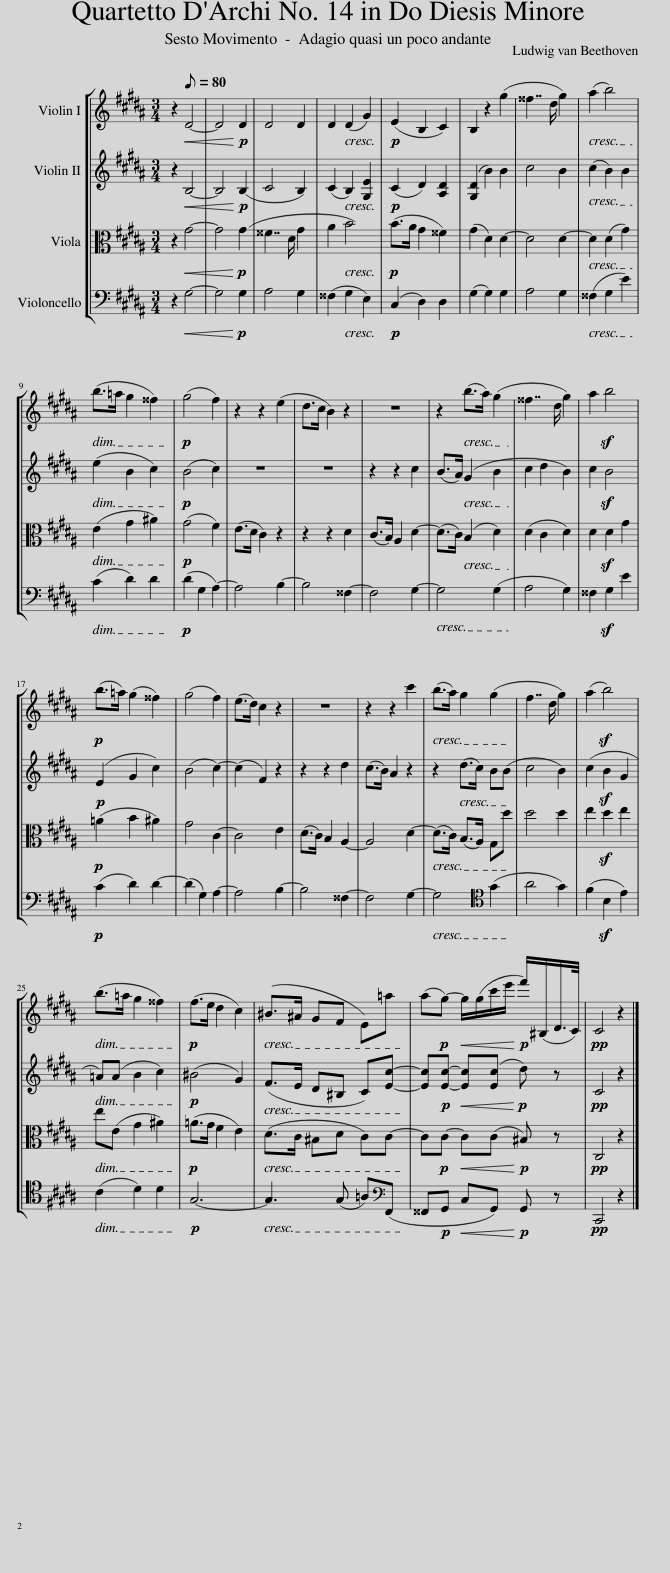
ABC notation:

X:1
%%score [ 1 2 3 4 ]
L:1/8
M:3/4
I:linebreak $
K:B
V:1 treble
V:2 treble
V:3 alto
V:4 bass
V:1
 z2[Q:1/8=80]!<(! D4- | D4!<)!!p! D2 | D4 D2 | D2 (D2 G2) |!p! (E2 B,2 C2) | %5
 B,2 z2 (g2 | ^^f7/2 d/ g2) | (a2 b4) |$ (b>=a g2 ^^f2) |!p! (g4 f2) | %10
 z2 z2 (e2 | d>c B2) z2 | z6 | z2 (b>a) (g2 | ^^f7/2 d/ g2) | %15
 a2 b4 |$!p! (b>=a) (g2 ^^f2) | (g4 f2) | (e>d) c2 z2 | z6 | %20
 z2 z2 c'2 | (b>a) g2 (g2 | f7/2 d/ g2) | (a2 b4) |$ (b>=a g2 ^^f2) | %25
!p! (f>e d2 c2) | (^B>^A GF E)=a | (a!p!g-)!<(! g/(g/c'/e'/!<)!!p! f'/)(^B,/D/>C/) |!pp! C4 z2 |] %29
V:2
 z2!<(! B,4- | B,4!<)!!p! (B,2 | C4 B,2) | (C2 B,2) [G,E]2 |!p! (C2 D2) [A,D]2 | %5
 ([G,D]2 B2) B2 | c4 B2 | (c2 B2) B2 |$ (e2 B2 c2) |!p! (B4 c2) | %10
 z6 | z6 | z2 z2 c2 | (B>A) (G2 B2 | c2 d2 B2) | %15
 c2 B4 |$!p! (E2 G2 c2) | (B4 c2-) | (c2 F2) z2 | z2 z2 d2 | %20
 (c>B) A2 z2 | z2 (d>c) B(B | c4 B2) | (c2 B2 G2 |$ =A)(A B2 c2) | %25
!p! (^B4 G2) | (F>E D^B, C)[Ec]- | [Ec]!p![Ec]-!<(! [Ec]([Ec]!<)!!p! d) z |!pp! C4 z2 |] %29
V:3
 z2!<(! G4- | G4!<)!!p! (G2 | ^^F7/2 D/ G2 | A2 B4) |!p! (B>A G2 ^^F2) | %5
 (G2 D2) D2- | D4 D2- | D2 (D2 G2) |$ (E2 G2 ^A2) |!p! (G4 F2) | %10
 (E>D C2) z2 | z2 z2 D2 | (C>B,) A,2 D2- | (D>C) (B,2 D2) | (D2 C2 D2) | %15
 D2 D2 G2 |$!p! (=A2 B2 ^A2) | G4 C2- | C4 E2 | (D>C) B,2 A,2- | %20
 A,4 D2- | (D>C) (B,>A,) G,d | d4 d2 | e2 d2 e2 |$ e(E G2 ^A2) | %25
!p! (=A>G F2 E2) | (D>C ^B,D C)C- | C!p!C-!<(! C(C!<)!!p! ^B,) z |!pp! C,4 z2 |] %29
V:4
 z2!<(! G,4- | G,4!<)!!p! G,2 | A,4 G,2 | (^^F,2 G,2 E,2) |!p! (C,2 D,2) D,2 | %5
 (G,2 G,2) G,2 | A,4 G,2 | (^^F,2 G,2 E2) |$ (C2 D2) D2 |!p! (D2 G,2 A,2-) | %10
 A,4 B,2- | B,4 ^^F,2- | F,4 G,2- | G,4 (G,2 | A,4 G,2) | %15
 ^^F,2 G,2 E2 |$!p! (C2 D2) D2- | (D2 G,2) A,2- | A,4 B,2- | B,4 ^^F,2- | %20
 F,4 G,2- | G,4[K:tenor] (G2 | A4 G2) | (F2 B,2 E2) |$ (C2 D2) D2 | %25
!p! G,6- | G,3 (G, =A,)[K:bass](F,, | ^^F,,!p!G,,!<(! C,G,,)!<)!!p! G,, z |!pp! C,,4 z2 |] %29
